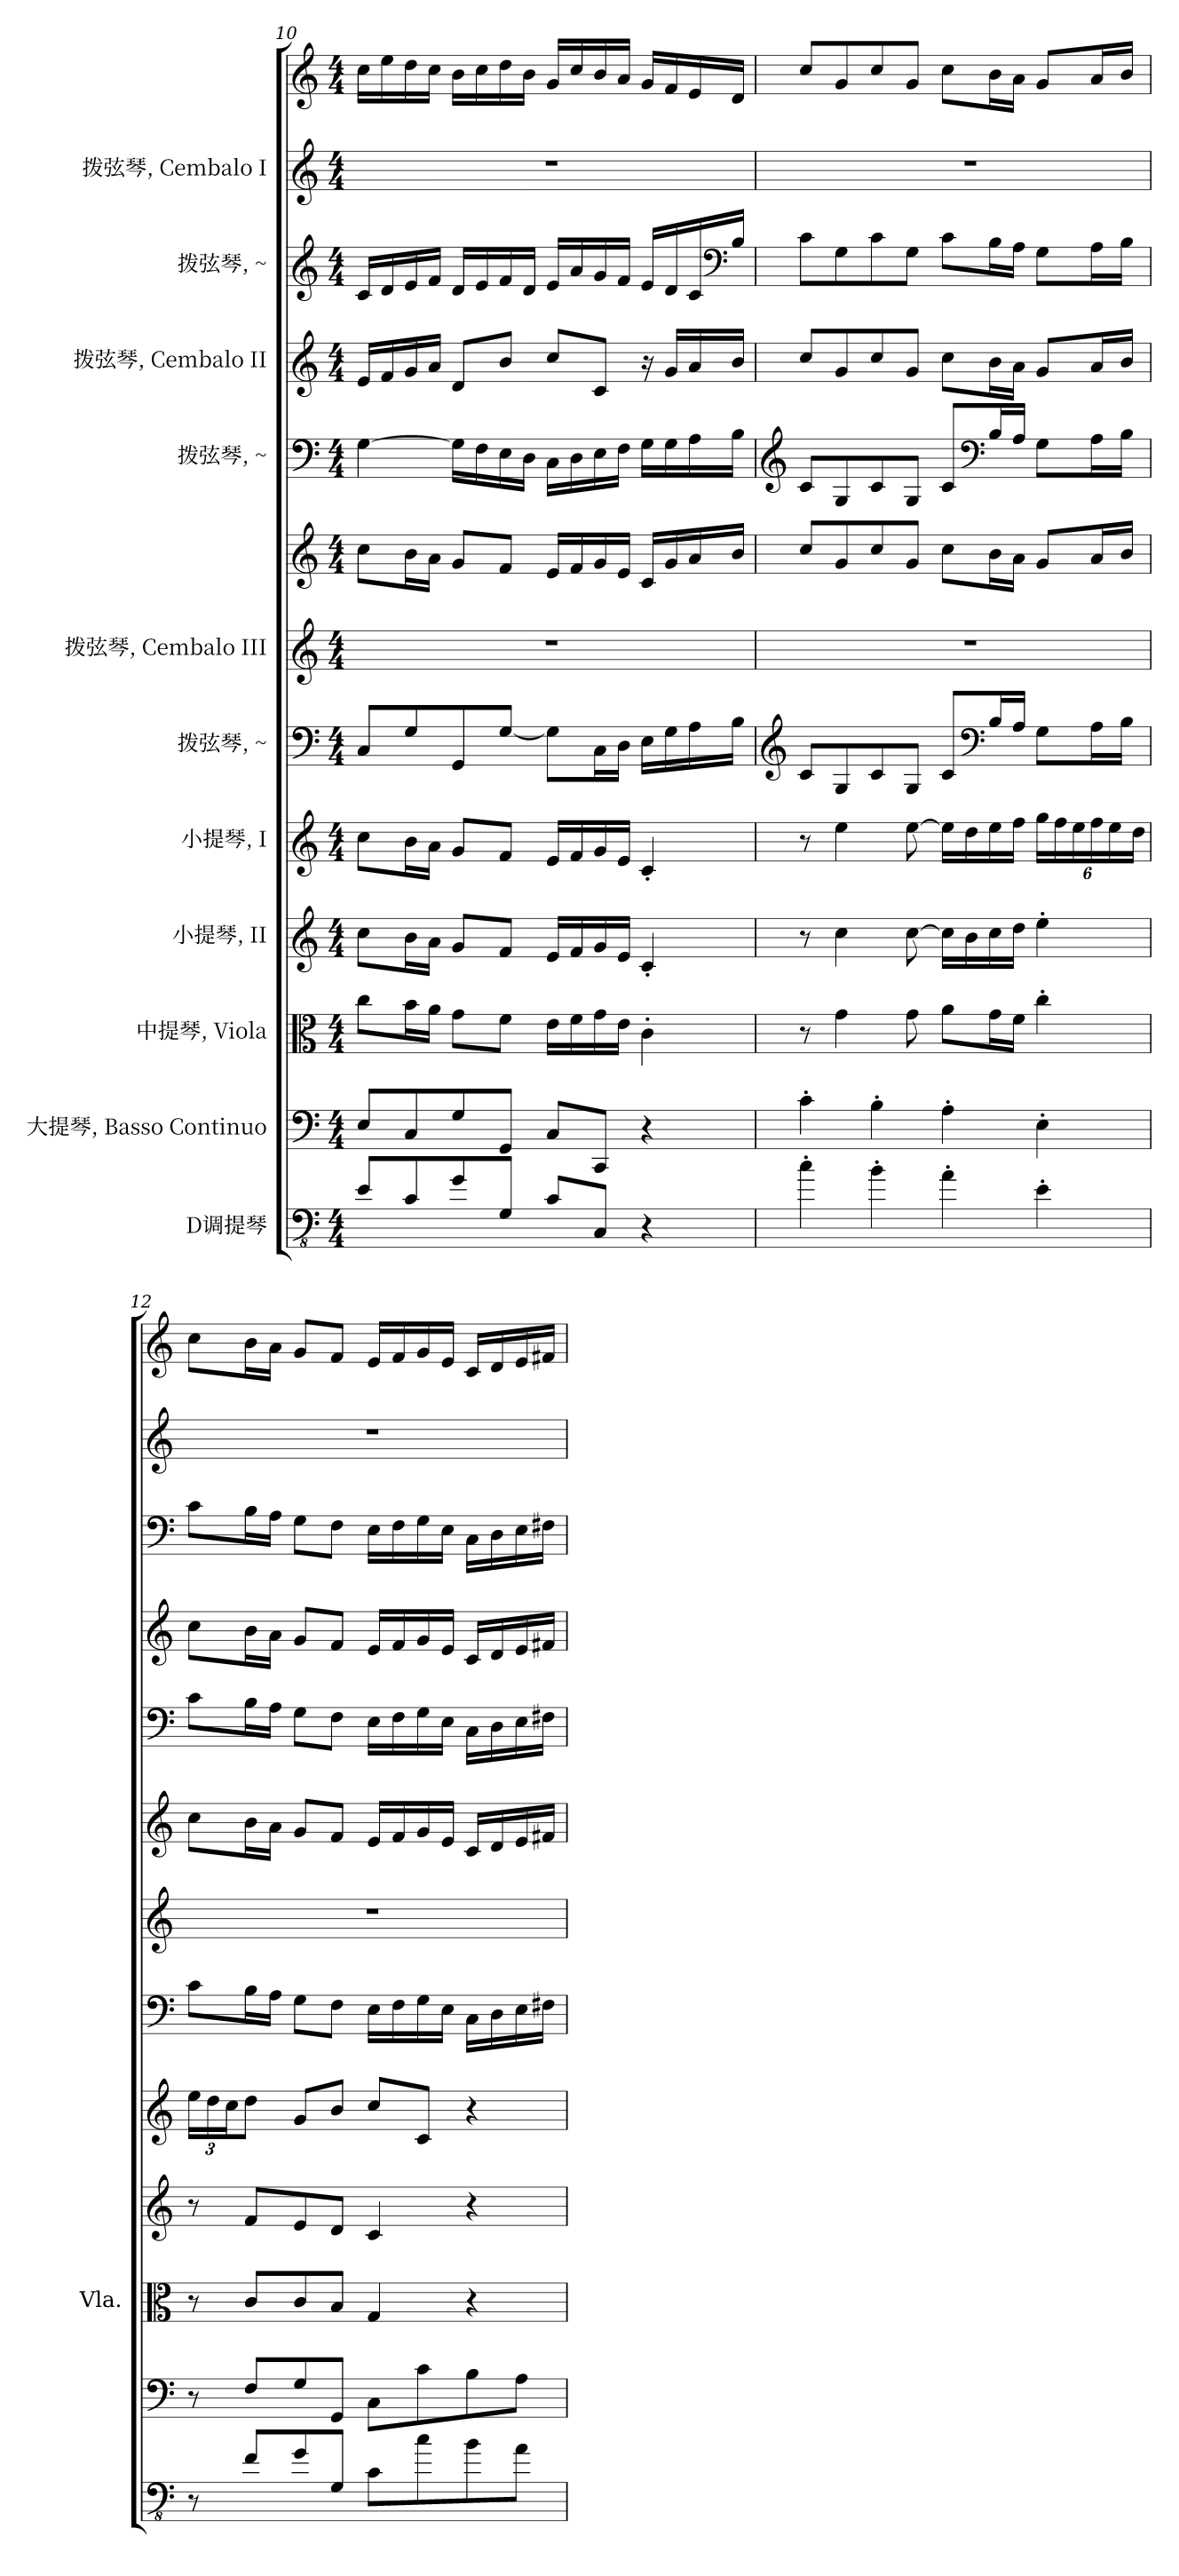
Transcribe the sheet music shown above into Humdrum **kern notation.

**kern	**kern	**kern	**kern	**kern	**kern	**kern	**kern	**kern	**kern	**kern	**kern	**kern
*part11	*part10	*part9	*part8	*part7	*part6	*part5	*part5	*part4	*part3	*part2	*part1	*part1
*staff13	*staff12	*staff11	*staff10	*staff9	*staff8	*staff7	*staff6	*staff5	*staff4	*staff3	*staff2	*staff1
*I"D调提琴	*I"大提琴, Basso Continuo	*I"中提琴, Viola	*I"小提琴, II	*I"小提琴, I	*I"拨弦琴, ~	*I"拨弦琴, Cembalo III	*	*I"拨弦琴, ~	*I"拨弦琴, Cembalo II	*I"拨弦琴, ~	*I"拨弦琴, Cembalo I	*
*	*	*I'Vla.	*	*	*	*	*	*	*	*	*	*
*clefFv4	*clefF4	*clefC3	*clefG2	*clefG2	*clefF4	*clefG2	*clefG2	*clefF4	*clefG2	*clefG2	*clefG2	*clefG2
*ITrd7c12	*	*	*	*	*	*	*	*	*	*	*	*
*k[]	*k[]	*k[]	*k[]	*k[]	*k[]	*k[]	*k[]	*k[]	*k[]	*k[]	*k[]	*k[]
*M4/4	*M4/4	*M4/4	*M4/4	*M4/4	*M4/4	*M4/4	*M4/4	*M4/4	*M4/4	*M4/4	*M4/4	*M4/4
=10	=10	=10	=10	=10	=10	=10	=10	=10	=10	=10	=10	=10
8EE/L	8E/L	8cc\L	8cc\L	8cc\L	8C/L	1r	8cc\L	[4G\	16e/LL	16c/LL	1r	16cc\LL
.	.	.	.	.	.	.	.	.	16f/	16d/	.	16ee\
8CC/	8C/	16b\L	16b\L	16b\L	8G/	.	16b\L	.	16g/	16e/	.	16dd\
.	.	16a\JJ	16a\JJ	16a\JJ	.	.	16a\JJ	.	16a/JJ	16f/JJ	.	16cc\JJ
8GG/	8G/	8g\L	8g/L	8g/L	8GG/	.	8g/L	16G\LL]	8d/L	16d/LL	.	16b\LL
.	.	.	.	.	.	.	.	16F\	.	16e/	.	16cc\
8GGG/J	8GG/J	8f\J	8f/J	8f/J	[8G/J	.	8f/J	16E\	8b/J	16f/	.	16dd\
.	.	.	.	.	.	.	.	16D\JJ	.	16d/JJ	.	16b\JJ
8CC/L	8C/L	16e\LL	16e/LL	16e/LL	8G\L]	.	16e/LL	16C\LL	8cc/L	16e/LL	.	16g/LL
.	.	16f\	16f/	16f/	.	.	16f/	16D\	.	16a/	.	16cc/
8CCC/J	8CC/J	16g\	16g/	16g/	16C\L	.	16g/	16E\	8c/J	16g/	.	16b/
.	.	16e\JJ	16e/JJ	16e/JJ	16D\JJ	.	16e/JJ	16F\JJ	.	16f/JJ	.	16a/JJ
4r	4r	4c'\	4c'/	4c'/	16E\LL	.	16c/LL	16G\LL	16r	16e/LL	.	16g/LL
.	.	.	.	.	16G\	.	16g/	16G\	16g/LL	16d/	.	16f/
.	.	.	.	.	16A\	.	16a/	16A\	16a/	16c/	.	16e/
*	*	*	*	*	*	*	*	*	*	*clefF4	*	*
.	.	.	.	.	16B\JJ	.	16b/JJ	16B\JJ	16b/JJ	16B/JJ	.	16d/JJ
!!LO:PB:g=z
=11	=11	=11	=11	=11	=11	=11	=11	=11	=11	=11	=11	=11
*	*	*	*	*	*clefG2	*	*	*clefG2	*	*	*	*
4C'\	4c'\	8r	8r	8r	8c/L	1r	8cc/L	8c/L	8cc/L	8c\L	1r	8cc/L
.	.	4g\	4cc\	4ee\	8G/	.	8g/	8G/	8g/	8G\	.	8g/
4BB'\	4B'\	.	.	.	8c/	.	8cc/	8c/	8cc/	8c\	.	8cc/
.	.	8g\	[8cc\	[8ee\	8G/J	.	8g/J	8G/J	8g/J	8G\J	.	8g/J
4AA'\	4A'\	8a\L	16cc\LL]	16ee\LL]	8c/L	.	8cc\L	8c/L	8cc\L	8c\L	.	8cc\L
.	.	.	16b\	16dd\	.	.	.	.	.	.	.	.
*	*	*	*	*	*clefF4	*	*	*clefF4	*	*	*	*
.	.	16g\L	16cc\	16ee\	16B/L	.	16b\L	16B/L	16b\L	16B\L	.	16b\L
.	.	16f\JJ	16dd\JJ	16ff\JJ	16A/JJ	.	16a\JJ	16A/JJ	16a\JJ	16A\JJ	.	16a\JJ
*	*	*	*	*Xbrackettup	*	*	*	*	*	*	*	*
4EE'\	4E'\	4cc'\	4ee'\	24gg\LL	8G\L	.	8g/L	8G\L	8g/L	8G\L	.	8g/L
.	.	.	.	24ff\	.	.	.	.	.	.	.	.
.	.	.	.	24ee\	.	.	.	.	.	.	.	.
.	.	.	.	24ff\	16A\L	.	16a/L	16A\L	16a/L	16A\L	.	16a/L
.	.	.	.	24ee\	.	.	.	.	.	.	.	.
.	.	.	.	.	16B\JJ	.	16b/JJ	16B\JJ	16b/JJ	16B\JJ	.	16b/JJ
.	.	.	.	24dd\JJ	.	.	.	.	.	.	.	.
=12	=12	=12	=12	=12	=12	=12	=12	=12	=12	=12	=12	=12
8r	8r	8r	8r	24ee\LL	8c\L	1r	8cc\L	8c\L	8cc\L	8c\L	1r	8cc\L
.	.	.	.	24dd\	.	.	.	.	.	.	.	.
.	.	.	.	24cc\J	.	.	.	.	.	.	.	.
8FF/L	8F/L	8c/L	8f/L	8dd\J	16B\L	.	16b\L	16B\L	16b\L	16B\L	.	16b\L
.	.	.	.	.	16A\JJ	.	16a\JJ	16A\JJ	16a\JJ	16A\JJ	.	16a\JJ
8GG/	8G/	8c/	8e/	8g/L	8G\L	.	8g/L	8G\L	8g/L	8G\L	.	8g/L
8GGG/J	8GG/J	8B/J	8d/J	8b/J	8F\J	.	8f/J	8F\J	8f/J	8F\J	.	8f/J
8CC\L	8C\L	4G/	4c/	8cc/L	16E\LL	.	16e/LL	16E\LL	16e/LL	16E\LL	.	16e/LL
.	.	.	.	.	16F\	.	16f/	16F\	16f/	16F\	.	16f/
8C\	8c\	.	.	8c/J	16G\	.	16g/	16G\	16g/	16G\	.	16g/
.	.	.	.	.	16E\JJ	.	16e/JJ	16E\JJ	16e/JJ	16E\JJ	.	16e/JJ
8BB\	8B\	4r	4r	4r	16C\LL	.	16c/LL	16C\LL	16c/LL	16C\LL	.	16c/LL
.	.	.	.	.	16D\	.	16d/	16D\	16d/	16D\	.	16d/
8AA\J	8A\J	.	.	.	16E\	.	16e/	16E\	16e/	16E\	.	16e/
.	.	.	.	.	16F#X\JJ	.	16f#X/JJ	16F#X\JJ	16f#X/JJ	16F#X\JJ	.	16f#X/JJ
=	=	=	=	=	=	=	=	=	=	=	=	=
*-	*-	*-	*-	*-	*-	*-	*-	*-	*-	*-	*-	*-
